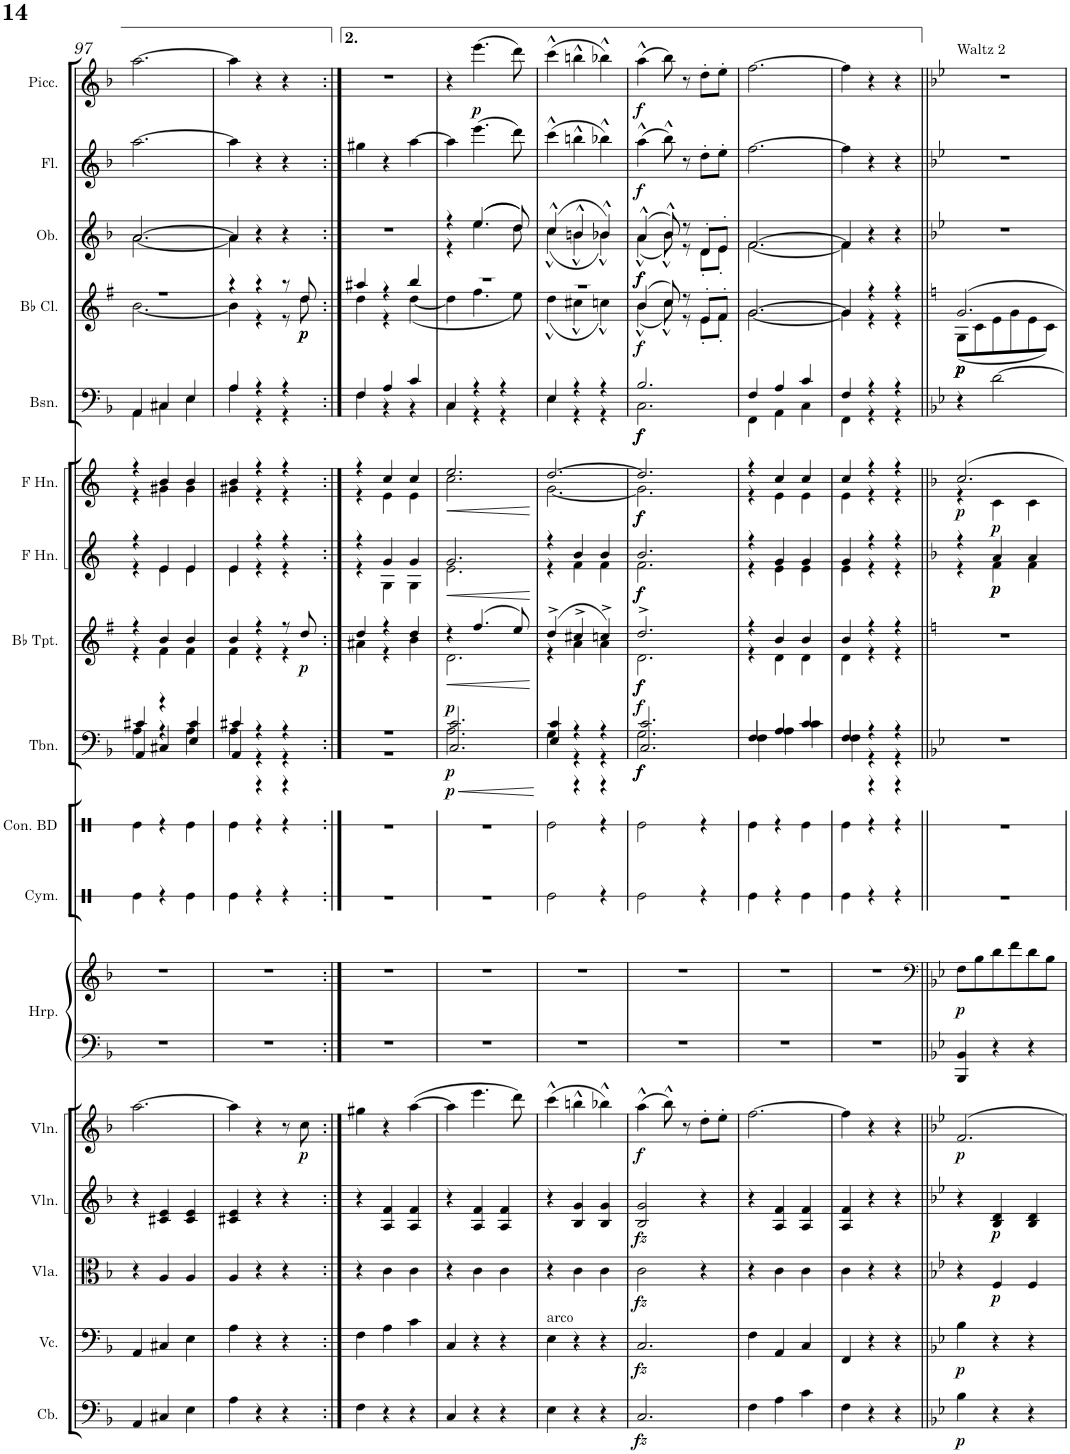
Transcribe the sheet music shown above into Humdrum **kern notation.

**kern	**dynam	**kern	**dynam	**kern	**dynam	**kern	**dynam	**kern	**dynam	**kern	**kern	**dynam	**kern	**dynam	**kern	**dynam	**kern	**dynam	**kern	**dynam	**kern	**dynam	**kern	**dynam	**kern	**dynam	**kern	**dynam	**kern	**dynam
*part15	*part15	*part14	*part14	*part13	*part13	*part12	*part12	*part11	*part11	*part10	*part10	*part10	*part9	*part9	*part8	*part8	*part7	*part7	*part6	*part6	*part5	*part5	*part4	*part4	*part3	*part3	*part2	*part2	*part1	*part1
*staff16	*staff16	*staff15	*staff15	*staff14	*staff14	*staff13	*staff13	*staff12	*staff12	*staff11	*staff10	*staff10/11	*staff9	*staff9	*staff8	*staff8	*staff7	*staff7	*staff6	*staff6	*staff5	*staff5	*staff4	*staff4	*staff3	*staff3	*staff2	*staff2	*staff1	*staff1
*I"Contrabass	*	*I"Violoncello	*	*I"Viola	*	*I"Violin	*	*I"Violin	*	*I"Harp	*	*	*I"Trombone	*	*I"Bb Trumpet	*	*I"Horn in F	*	*I"Horn in F	*	*I"Bassoon	*	*I"Bb Clarinet	*	*I"Oboe	*	*I"Flute	*	*I"Piccolo	*
*I'Cb.	*	*I'Vc.	*	*I'Vla.	*	*I'Vln.	*	*I'Vln.	*	*I'Hrp.	*	*	*I'Tbn.	*	*I'Bb Tpt.	*	*	*	*	*	*I'Bsn.	*	*I'Bb Cl.	*	*I'Ob.	*	*I'Fl.	*	*I'Picc.	*
!!LO:PB:g=z
*clefF4	*	*clefF4	*	*clefC3	*	*clefG2	*	*clefG2	*	*clefF4	*clefG2	*	*clefF4	*	*clefG2	*	*clefG2	*	*clefG2	*	*clefF4	*	*clefG2	*	*clefG2	*	*clefG2	*	*clefG2	*
*Trd7c12	*	*	*	*	*	*	*	*	*	*	*	*	*	*	*Trd1c2	*	*Trd4c7	*	*Trd4c7	*	*	*	*Trd1c2	*	*	*	*	*	*Trd-7c-12	*
*k[b-]	*	*k[b-]	*	*k[b-]	*	*k[b-]	*	*k[b-]	*	*k[b-]	*k[b-]	*	*k[b-]	*	*k[f#]	*	*k[]	*	*k[]	*	*k[b-]	*	*k[f#]	*	*k[b-]	*	*k[b-]	*	*k[b-]	*
*M3/4	*	*M3/4	*	*M3/4	*	*M3/4	*	*M3/4	*	*M3/4	*M3/4	*	*M3/4	*	*M3/4	*	*M3/4	*	*M3/4	*	*M3/4	*	*M3/4	*	*M3/4	*	*M3/4	*	*M3/4	*
=97	=97	=97	=97	=97	=97	=97	=97	=97	=97	=97	=97	=97	=97	=97	=97	=97	=97	=97	=97	=97	=97	=97	=97	=97	=97	=97	=97	=97	=97	=97
*	*	*	*	*	*	*	*	*	*	*	*	*	*^	*	*^	*	*^	*	*^	*	*^	*	*^	*	*^	*	*	*	*	*
*	*	*	*	*	*	*	*	*	*	*	*	*	*	*^	*	*	*	*	*	*	*	*	*	*	*	*	*	*	*	*	*	*	*	*	*	*	*
4AA/	.	4AA/	.	4r	.	4r	.	[2.aa\	.	2.r	2.r	.	4c#X/	4A\	4AA/	.	4r	4r	.	4r	4r	.	4r	4r	.	4AA/	4AA\	.	2.r	[2.b\	.	[2.a/	[2.a\	.	[2.aa\	.	[2.aa\	.
4C#X/	.	4C#X/	.	4A/	.	4c#X/ 4e/	.	.	.	.	.	.	4r	4r	4C#X/	.	4b/	4f#\	.	4e/	4e\	.	4b/	4g#X\	.	4C#X/	4C#\	.	.	.	.	.	.	.	.	.	.	.
4E\	.	4E\	.	4A/	.	4c#/ 4e/	.	.	.	.	.	.	4c#/	4A\	4E/	.	4b/	4f#\	.	4e/	4e\	.	4b/	4g#\	.	4E/	4E\	.	.	.	.	.	.	.	.	.	.	.
=98	=98	=98	=98	=98	=98	=98	=98	=98	=98	=98	=98	=98	=98	=98	=98	=98	=98	=98	=98	=98	=98	=98	=98	=98	=98	=98	=98	=98	=98	=98	=98	=98	=98	=98	=98	=98	=98	=98
4A\	.	4A\	.	4A/	.	4c#X/ 4e/	.	4aa\]	.	2.r	2.r	.	4c#X/	4A\	4AA/	.	4b/	4f#\	.	4e/	4e\	.	4b/	4g#X\	.	4A/	4A\	.	4r	4b\]	.	4a/]	4a\]	.	4aa\]	.	4aa\]	.
4r	.	4r	.	4r	.	4r	.	4r	.	.	.	.	4r	4r	4r	.	4r	4r	.	4r	4r	.	4r	4r	.	4r	4r	.	4r	4r	.	4r	2ryy	.	4r	.	4r	.
4r	.	4r	.	4r	.	4r	.	8r	.	.	.	.	4r	4r	4r	.	8r	4r	.	4r	4r	.	4r	4r	.	4r	4r	.	8r	8r	.	4r	.	.	4r	.	4r	.
!	!	!	!	!	!	!	!	!	!LO:DY:b	!	!	!	!	!	!	!	!	!	!LO:DY:b	!	!	!	!	!	!	!	!	!	!	!	!LO:DY:b	!	!	!	!	!	!	!
!	!	!	!	!	!	!	!	!	!	!	!	!	!	!	!	!	!	!	!	!	!	!	!	!	!	!	!	!	!	!	!LO:DY:n=1:b	!	!	!	!	!	!	!
.	.	.	.	.	.	.	.	8cc\	p	.	.	.	.	.	.	.	8dd/	.	p	.	.	.	.	.	.	.	.	.	8dd/	8dd\	p p	.	.	.	.	.	.	.
*	*	*	*	*	*	*	*	*	*	*	*	*	*	*v	*v	*	*	*	*	*	*	*	*	*	*	*	*	*	*	*	*	*v	*v	*	*	*	*	*
=99:|!	=99:|!	=99:|!	=99:|!	=99:|!	=99:|!	=99:|!	=99:|!	=99:|!	=99:|!	=99:|!	=99:|!	=99:|!	=99:|!	=99:|!	=99:|!	=99:|!	=99:|!	=99:|!	=99:|!	=99:|!	=99:|!	=99:|!	=99:|!	=99:|!	=99:|!	=99:|!	=99:|!	=99:|!	=99:|!	=99:|!	=99:|!	=99:|!	=99:|!	=99:|!	=99:|!	=99:|!
4F\	.	4F\	.	4r	.	4r	.	4gg#X\	.	2.r	2.r	.	2.r	2.r	.	4dd/	4a#X\	.	4r	4r	.	4r	4r	.	4F/	4F\	.	4aa#X/	4dd\	.	2.r	.	4gg#X\	.	2.r	.
4r	.	4A\	.	4c\	.	4A/ 4f/	.	4r	.	.	.	.	.	.	.	4r	4r	.	4g/	4G\	.	4cc/	4e\	.	4A/	4r	.	4r	4r	.	.	.	4r	.	.	.
4r	.	4c\	.	4c\	.	4A/ 4f/	.	([4aa\	.	.	.	.	.	.	.	4dd/	4b\	.	4g/	4G\	.	4cc/	4e\	.	4c/	4r	.	4bb/	([4dd\	.	.	.	[4aa\	.	.	.
*	*	*	*	*	*	*	*	*	*	*	*	*	*v	*v	*	*	*	*	*	*	*	*	*	*	*	*	*	*	*	*	*	*	*	*	*	*
=100	=100	=100	=100	=100	=100	=100	=100	=100	=100	=100	=100	=100	=100	=100	=100	=100	=100	=100	=100	=100	=100	=100	=100	=100	=100	=100	=100	=100	=100	=100	=100	=100	=100	=100	=100
!	!	!	!	!	!	!	!	!	!	!	!	!	!	!LO:HP:b	!	!	!LO:HP:b	!	!	!LO:HP:b	!	!	!LO:HP:b	!	!	!	!	!	!	!	!	!	!	!	!
*	*	*	*	*	*	*	*	*	*	*	*	*	*^	*	*	*	*	*	*	*	*	*	*	*	*	*	*	*	*	*^	*	*	*	*	*
*	*	*	*	*	*	*	*	*	*	*	*	*	*	*^	*	*	*	*	*	*	*	*	*	*	*	*	*	*	*	*	*	*	*	*	*	*	*
!	!	!	!	!	!	!	!	!	!	!	!	!	!	!	!	!LO:DY:n=1:b	!	!	!	!	!	!	!	!	!	!	!	!	!	!	!	!	!	!	!	!	!	!
!	!	!	!	!	!	!	!	!	!	!	!	!	!	!	!	!LO:DY:n=2:b	!	!	!	!	!	!	!	!	!	!	!	!	!	!	!	!	!	!	!	!	!	!
!	!	!	!	!	!	!	!	!	!	!	!	!	!	!	!	!LO:DY:n=3:a	!	!	!	!	!	!	!	!	!	!	!	!	!	!	!	!	!	!	!	!	!	!
4C/	.	4C/	.	4r	.	4r	.	4aa\]	.	2.r	2.r	.	2.c/	2.A\	2.C/	< p p p	4r	2.d\	<	2.g/	2.e\	<	2.ee/	2.cc\	<	4C/	4C\	.	2.r	4dd\]	.	4r	4r	.	4aa\]	.	4r	.
!	!	!	!	!	!	!	!	!	!	!	!	!	!	!	!	!	!	!	!	!	!	!	!	!	!	!	!	!	!	!	!	!	!	!	!	!	!	!LO:DY:b
4r	.	4r	.	4c\	.	4A/ 4f/	.	4.eee\	.	.	.	.	.	.	.	.	(4.ff#/	.	.	.	.	.	.	.	.	4r	4r	.	.	4.ff#\	.	((4.ee/	4.ee\	.	(4.eee\	.	(4.eee\	p
4r	.	4r	.	4c\	.	4A/ 4f/	.	.	.	.	.	.	.	.	.	.	.	.	.	.	.	.	.	.	.	4r	4r	.	.	.	.	.	.	.	.	.	.	.
.	.	.	.	.	.	.	.	8ddd\)	.	.	.	.	.	.	.	.	8ee/)	.	.	.	.	.	.	.	.	.	.	.	.	8ee\)	.	8dd/))	8dd\	.	8ddd\)	.	8ddd\)	.
*	*	*	*	*	*	*	*	*	*	*	*	*	*v	*v	*v	*	*	*	*	*v	*v	*	*v	*v	*	*v	*v	*	*v	*v	*	*v	*v	*	*	*	*	*
*	*	*	*	*	*	*	*	*	*	*	*	*	*	*	*v	*v	*	*	*	*	*	*	*	*	*	*	*	*	*	*	*
.	.	.	.	.	.	.	.	.	.	.	.	.	.	[	.	[	.	[	.	[	.	.	.	.	.	.	.	.	.	.
=101	=101	=101	=101	=101	=101	=101	=101	=101	=101	=101	=101	=101	=101	=101	=101	=101	=101	=101	=101	=101	=101	=101	=101	=101	=101	=101	=101	=101	=101	=101
*	*	*	*	*	*	*	*	*	*	*	*	*	*^	*	*^	*	*^	*	*^	*	*^	*	*^	*	*^	*	*	*	*	*
*	*	*	*	*	*	*	*	*	*	*	*	*	*	*^	*	*	*	*	*	*	*	*	*	*	*	*	*	*	*	*	*	*	*	*	*	*	*
!	!	!LO:TX:a:t=arco	!	!	!	!	!	!	!	!	!	!	!	!	!	!	!	!	!	!	!	!	!	!	!	!	!	!	!	!	!	!	!	!	!	!	!	!
4E\	.	4E\	.	4r	.	4r	.	(4ccc^^\	.	2.r	2.r	.	4c/	4G\	4E/	.	(4dd^/	4r	.	4r	4r	.	[2.dd/	[2.g\	.	4E/	4E\	.	2.r	(4dd^^\	.	(4cc^^/	(4cc^^\	.	(4ccc^^\	.	(4ccc^^\	.
4r	.	4r	.	4c\	.	4B-/ 4g/	.	4bbn^^\	.	.	.	.	4r	4r	4r	.	4cc#X^/	4a\	.	4b/	4f\	.	.	.	.	4r	4r	.	.	4cc#X^^\	.	4bn^^/	4b^^\	.	4bbn^^\	.	4bbn^^\	.
4r	.	4r	.	4c\	.	4B-/ 4g/	.	4bb-X^^\)	.	.	.	.	4r	4r	4r	.	4ccn^/)	4a\	.	4b/	4f\	.	.	.	.	4r	4r	.	.	4ccn^^\)	.	4b-X^^/)	4b-^^\)	.	4bb-X^^\)	.	4bb-X^^\)	.
=102	=102	=102	=102	=102	=102	=102	=102	=102	=102	=102	=102	=102	=102	=102	=102	=102	=102	=102	=102	=102	=102	=102	=102	=102	=102	=102	=102	=102	=102	=102	=102	=102	=102	=102	=102	=102	=102	=102
!	!LO:DY:b	!	!LO:DY:b	!	!LO:DY:b	!	!LO:DY:b	!	!LO:DY:b	!	!	!	!	!	!	!LO:DY:b	!	!	!	!	!	!	!	!	!	!	!	!	!	!	!	!	!	!	!	!	!	!
!	!	!	!	!	!	!	!	!	!	!	!	!	!	!	!	!LO:DY:n=1:b	!	!	!	!	!	!	!	!	!	!	!	!	!	!	!	!	!	!	!	!	!	!
!	!	!	!	!	!	!	!	!	!	!	!	!	!	!	!	!LO:DY:n=2:a	!	!	!LO:DY:b	!	!	!	!	!	!	!	!	!	!	!	!	!	!	!	!	!	!	!
!	!	!	!	!	!	!	!	!	!	!	!	!	!	!	!	!	!	!	!LO:DY:n=1:b	!	!	!LO:DY:b	!	!	!	!	!	!	!	!	!	!	!	!	!	!	!	!
!	!	!	!	!	!	!	!	!	!	!	!	!	!	!	!	!	!	!	!	!	!	!LO:DY:n=1:b	!	!	!LO:DY:b	!	!	!	!	!	!	!	!	!	!	!	!	!
!	!	!	!	!	!	!	!	!	!	!	!	!	!	!	!	!	!	!	!	!	!	!	!	!	!LO:DY:n=1:b	!	!	!LO:DY:b	!	!	!	!	!	!	!	!	!	!
!	!	!	!	!	!	!	!	!	!	!	!	!	!	!	!	!	!	!	!	!	!	!	!	!	!	!	!	!LO:DY:n=1:b	!	!	!LO:DY:b	!	!	!LO:DY:b	!	!	!	!
!	!	!	!	!	!	!	!	!	!	!	!	!	!	!	!	!	!	!	!	!	!	!	!	!	!	!	!	!	!	!	!	!	!	!LO:DY:n=1:b	!	!LO:DY:b	!	!LO:DY:b
2.C/	fz	2.C/	fz	2c\	fz	2B-/ 2g/	fz	(4aa^^\	f	2.r	2.r	.	2.c/	2.G\	2.C/	f f f	2.dd^/	2.d\	f f	2.b/	2.f\	f f	2.dd/]	2.g\]	f f	2.B-/	2.C\	f f	(4b/	(4b^^\	f	(4a^^/	(4a^^\	f f	(4aa^^\	f	(4aa^^\	f
.	.	.	.	.	.	.	.	8bb-^^\)	.	.	.	.	.	.	.	.	.	.	.	.	.	.	.	.	.	.	.	.	8cc/)	8cc^^\)	.	8b-^^/)	8b-^^\)	.	8bb-^^\)	.	8bb-\)	.
.	.	.	.	.	.	.	.	8r	.	.	.	.	.	.	.	.	.	.	.	.	.	.	.	.	.	.	.	.	8r	8r	.	8r	8r	.	8r	.	8r	.
.	.	.	.	4r	.	4r	.	8dd'\L	.	.	.	.	.	.	.	.	.	.	.	.	.	.	.	.	.	.	.	.	8e'/L	8e'\L	.	8d'/L	8d'\L	.	8dd'\L	.	8dd'\L	.
.	.	.	.	.	.	.	.	8ee'\J	.	.	.	.	.	.	.	.	.	.	.	.	.	.	.	.	.	.	.	.	8f#'/J	8f#'\J	.	8e'/J	8e'\J	.	8ee'\J	.	8ee'\J	.
=103	=103	=103	=103	=103	=103	=103	=103	=103	=103	=103	=103	=103	=103	=103	=103	=103	=103	=103	=103	=103	=103	=103	=103	=103	=103	=103	=103	=103	=103	=103	=103	=103	=103	=103	=103	=103	=103	=103
4F\	.	4F\	.	4r	.	4r	.	[2.ff\	.	2.r	2.r	.	4F/	4F\	4F/	.	4r	4r	.	4r	4r	.	4r	4r	.	4F/	4FF\	.	[2.g/	[2.g\	.	[2.f/	[2.f\	.	[2.ff\	.	[2.ff\	.
4A\	.	4AA/	.	4c\	.	4A/ 4f/	.	.	.	.	.	.	4A/	4A\	4A/	.	4b/	4d\	.	4g/	4e\	.	4cc/	4e\	.	4A/	4AA\	.	.	.	.	.	.	.	.	.	.	.
4c\	.	4C/	.	4c\	.	4A/ 4f/	.	.	.	.	.	.	4c/	4c\	4c/	.	4b/	4d\	.	4g/	4e\	.	4cc/	4e\	.	4c/	4C\	.	.	.	.	.	.	.	.	.	.	.
=104	=104	=104	=104	=104	=104	=104	=104	=104	=104	=104	=104	=104	=104	=104	=104	=104	=104	=104	=104	=104	=104	=104	=104	=104	=104	=104	=104	=104	=104	=104	=104	=104	=104	=104	=104	=104	=104	=104
4F\	.	4FF/	.	4c\	.	4A/ 4f/	.	4ff\]	.	2.r	2.r	.	4F/	4F\	4F/	.	4b/	4d\	.	4g/	4e\	.	4cc/	4e\	.	4F/	4FF\	.	4g/]	4g\]	.	4f/]	4f\]	.	4ff\]	.	4ff\]	.
4r	.	4r	.	4r	.	4r	.	4r	.	.	.	.	4r	4r	4r	.	4r	4r	.	4r	4r	.	4r	4r	.	4r	4r	.	4r	4r	.	4r	2ryy	.	4r	.	4r	.
4r	.	4r	.	4r	.	4r	.	4r	.	.	.	.	4r	4r	4r	.	4r	4r	.	4r	4r	.	4r	4r	.	4r	4r	.	4r	4r	.	4r	.	.	4r	.	4r	.
*	*	*	*	*	*	*	*	*	*	*	*	*	*v	*v	*v	*	*	*	*	*	*	*	*	*	*	*v	*v	*	*	*	*	*v	*v	*	*	*	*	*
*	*	*	*	*	*	*	*	*	*	*	*	*	*	*	*v	*v	*	*	*	*	*	*	*	*	*	*	*	*	*	*	*	*	*	*
=105||	=105||	=105||	=105||	=105||	=105||	=105||	=105||	=105||	=105||	=105||	=105||	=105||	=105||	=105||	=105||	=105||	=105||	=105||	=105||	=105||	=105||	=105||	=105||	=105||	=105||	=105||	=105||	=105||	=105||	=105||	=105||	=105||	=105||
*	*	*	*	*	*	*	*	*	*	*	*clefF4	*	*	*	*	*	*	*	*	*	*	*	*	*	*	*	*	*	*	*	*	*	*
*k[b-e-]	*	*k[b-e-]	*	*k[b-e-]	*	*k[b-e-]	*	*k[b-e-]	*	*k[b-e-]	*k[b-e-]	*	*k[b-e-]	*	*k[]	*	*k[b-]	*	*	*k[b-]	*	*	*k[b-e-]	*	*k[]	*	*	*k[b-e-]	*	*k[b-e-]	*	*k[b-e-]	*
*	*	*	*	*	*	*	*	*	*	*	*	*	*^	*	*^	*	*	*	*	*	*	*	*^	*	*	*	*	*	*	*	*	*	*
*	*	*	*	*	*	*	*	*	*	*	*	*	*	*^	*	*	*	*	*	*	*	*	*	*	*	*	*	*	*	*	*	*	*	*	*	*
!	!	!	!	!	!	!	!	!	!	!	!	!	!	!	!	!	!	!	!	!	!	!	!	!	!	!	!	!	!	!	!	!	!	!	!	!LO:TX:a:t=Waltz 2	!
!	!LO:DY:b	!	!LO:DY:b	!	!	!	!	!	!LO:DY:b	!	!	!LO:DY:b	!	!	!	!	!	!	!	!	!	!	!	!	!LO:DY:b	!	!	!	!	!	!LO:DY:b	!	!	!	!	!	!
!	!	!	!	!	!	!	!	!	!	!	!	!	!	!	!	!	!	!	!	!	!	!	!	!	!	!	!	!	!	!	!LO:DY:n=1:b	!	!	!	!	!	!
!	!	!	!	!	!	!	!	!	!	!	!	!	!	!	!	!	!	!	!	!	!	!	!	!	!	!	!	!	!	!	!LO:DY:n=2:b	!	!	!	!	!	!
*	*	*	*	*	*	*	*	*	*	*	*	*	*v	*v	*v	*	*	*	*	*	*	*	*	*	*	*v	*v	*	*	*	*	*	*	*	*	*	*
*	*	*	*	*	*	*	*	*	*	*	*	*	*	*	*v	*v	*	*	*	*	*	*	*	*	*	*	*	*	*	*	*	*	*	*
4B-\	p	4B-\	p	4r	.	4r	.	2.f/	p	4BBB-/ 4BB-/	8F\L	p	2.r	.	2.r	.	4r	4r	.	2.cc/	4r	p	4r	.	2.g/	(8G\L	p p p	2.r	.	2.r	.	2.r	.
.	.	.	.	.	.	.	.	.	.	.	8B-\	.	.	.	.	.	.	.	.	.	.	.	.	.	.	8c\	.	.	.	.	.	.	.
!	!	!	!	!	!LO:DY:b	!	!LO:DY:b	!	!	!	!	!	!	!	!	!	!	!	!LO:DY:b	!	!	!	!	!	!	!	!	!	!	!	!	!	!
!	!	!	!	!	!	!	!	!	!	!	!	!	!	!	!	!	!	!	!LO:DY:n=1:b	!	!	!LO:DY:b	!	!	!	!	!	!	!	!	!	!	!
4r	.	4r	.	4F/	p	4B-/ 4d/	p	.	.	4r	8d\	.	.	.	.	.	4a/	4f\	p p	.	4c\	p	[2d\	.	.	8e\	.	.	.	.	.	.	.
.	.	.	.	.	.	.	.	.	.	.	8f\	.	.	.	.	.	.	.	.	.	.	.	.	.	.	8g\	.	.	.	.	.	.	.
4r	.	4r	.	4F/	.	4B-/ 4d/	.	.	.	4r	8d\	.	.	.	.	.	4a/	4f\	.	.	4c\	.	.	.	.	8e\	.	.	.	.	.	.	.
.	.	.	.	.	.	.	.	.	.	.	8B-\J	.	.	.	.	.	.	.	.	.	.	.	.	.	.	8c\J)	.	.	.	.	.	.	.
*	*	*	*	*	*	*	*	*	*	*	*	*	*	*	*	*	*v	*v	*	*	*	*	*	*	*v	*v	*	*	*	*	*	*	*
*	*	*	*	*	*	*	*	*	*	*	*	*	*	*	*	*	*	*	*v	*v	*	*	*	*	*	*	*	*	*	*	*
=	=	=	=	=	=	=	=	=	=	=	=	=	=	=	=	=	=	=	=	=	=	=	=	=	=	=	=	=	=	=
*-	*-	*-	*-	*-	*-	*-	*-	*-	*-	*-	*-	*-	*-	*-	*-	*-	*-	*-	*-	*-	*-	*-	*-	*-	*-	*-	*-	*-	*-	*-
